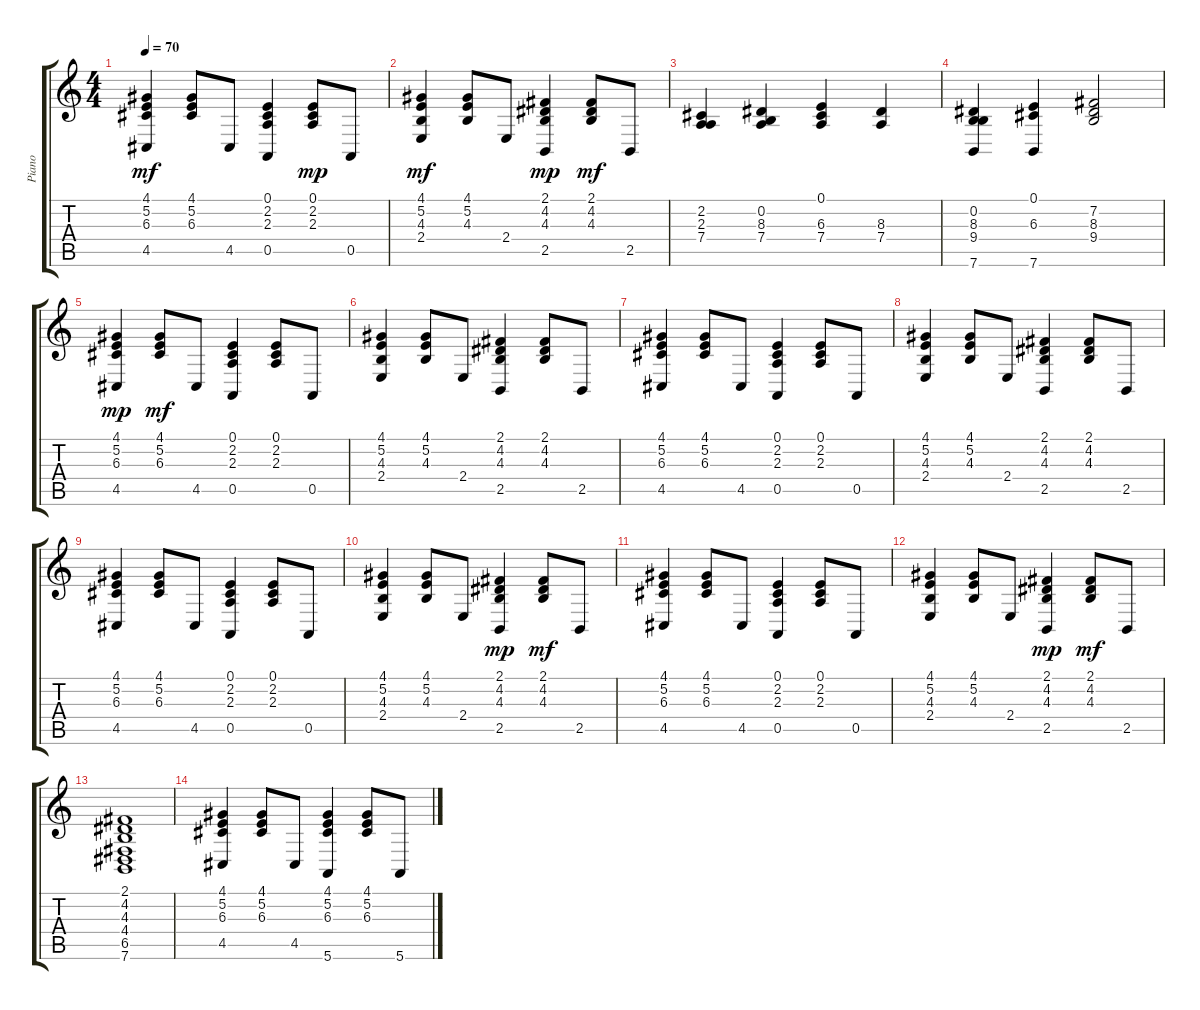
\track ("Piano" "Piano") {instrument acousticgrandpiano}
\staff {score tabs}
\tuning (E4 B3 G3 D3 A2 E2) {hide}
\ts (4 4)
\tempo 70
\clef g2
\ks c
(4.1 5.2 6.3 4.5).4{dy mf} (4.1 5.2 6.3).8 4.5.8 (0.1 2.2 2.3 0.5).4 (0.1 2.2 2.3).8{dy mp} 0.5.8 |
(4.1 5.2 4.3 2.4).4{dy mf} (4.1 5.2 4.3).8 2.4.8 (2.1 4.2 4.3 2.5).4{dy mp} (2.1 4.2 4.3).8{dy mf} 2.5.8 |
(2.2 2.3 7.4).4 (0.2 8.3 7.4).4 (0.1 6.3 7.4).4 (8.3 7.4).4 |
(0.2 8.3 9.4 7.6).4 (0.1 6.3 7.6).4 (7.2 8.3 9.4).2 |
(4.1 5.2 6.3 4.5).4{dy mp} (4.1 5.2 6.3).8{dy mf} 4.5.8 (0.1 2.2 2.3 0.5).4 (0.1 2.2 2.3).8 0.5.8 |
(4.1 5.2 4.3 2.4).4 (4.1 5.2 4.3).8 2.4.8 (2.1 4.2 4.3 2.5).4 (2.1 4.2 4.3).8 2.5.8 |
(4.1 5.2 6.3 4.5).4 (4.1 5.2 6.3).8 4.5.8 (0.1 2.2 2.3 0.5).4 (0.1 2.2 2.3).8 0.5.8 |
(4.1 5.2 4.3 2.4).4 (4.1 5.2 4.3).8 2.4.8 (2.1 4.2 4.3 2.5).4 (2.1 4.2 4.3).8 2.5.8 |
(4.1 5.2 6.3 4.5).4 (4.1 5.2 6.3).8 4.5.8 (0.1 2.2 2.3 0.5).4 (0.1 2.2 2.3).8 0.5.8 |
(4.1 5.2 4.3 2.4).4 (4.1 5.2 4.3).8 2.4.8 (2.1 4.2 4.3 2.5).4{dy mp} (2.1 4.2 4.3).8{dy mf} 2.5.8 |
(4.1 5.2 6.3 4.5).4 (4.1 5.2 6.3).8 4.5.8 (0.1 2.2 2.3 0.5).4 (0.1 2.2 2.3).8 0.5.8 |
(4.1 5.2 4.3 2.4).4 (4.1 5.2 4.3).8 2.4.8 (2.1 4.2 4.3 2.5).4{dy mp} (2.1 4.2 4.3).8{dy mf} 2.5.8 |
(2.1 4.2 4.3 4.4 6.5 7.6).1 |
(4.1 5.2 6.3 4.5).4 (4.1 5.2 6.3).8 4.5.8 (4.1 5.2 6.3 5.6).4 (4.1 5.2 6.3).8 5.6.8
